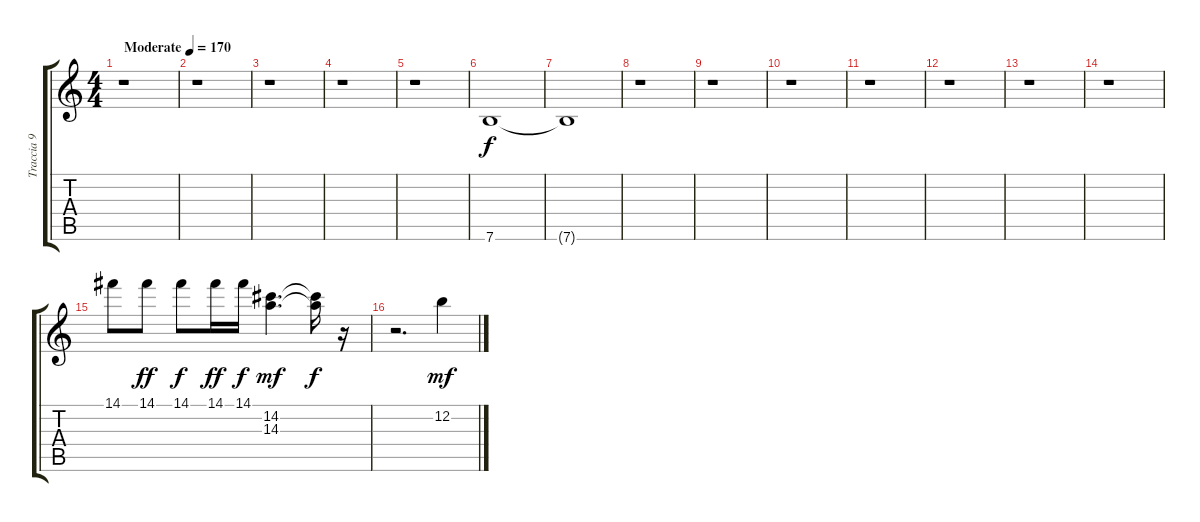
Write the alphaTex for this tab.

\track ("Traccia 9" "Traccia 9") {instrument overdrivenguitar}
\staff {score tabs}
\tuning (E4 B3 G3 D3 A2 E2) {hide}
\ts (4 4)
\tempo (170 "Moderate")
\clef g2
\ks c
r.1{dy f instrument overdrivenguitar} |
r.1 |
r.1 |
r.1 |
r.1 |
7.6.1{volume 13} |
7.6{t}.1 |
r.1 |
r.1 |
r.1 |
r.1 |
r.1 |
r.1 |
r.1 |
14.1.8 14.1.8{dy ff} 14.1.8{dy f} 14.1.16{dy ff} 14.1.16{dy f} (14.2 14.3).4{d dy mf} (14.2{t} 14.3{t}).16{dy f} r.16 |
r.2{d} 12.2.4{dy mf}
